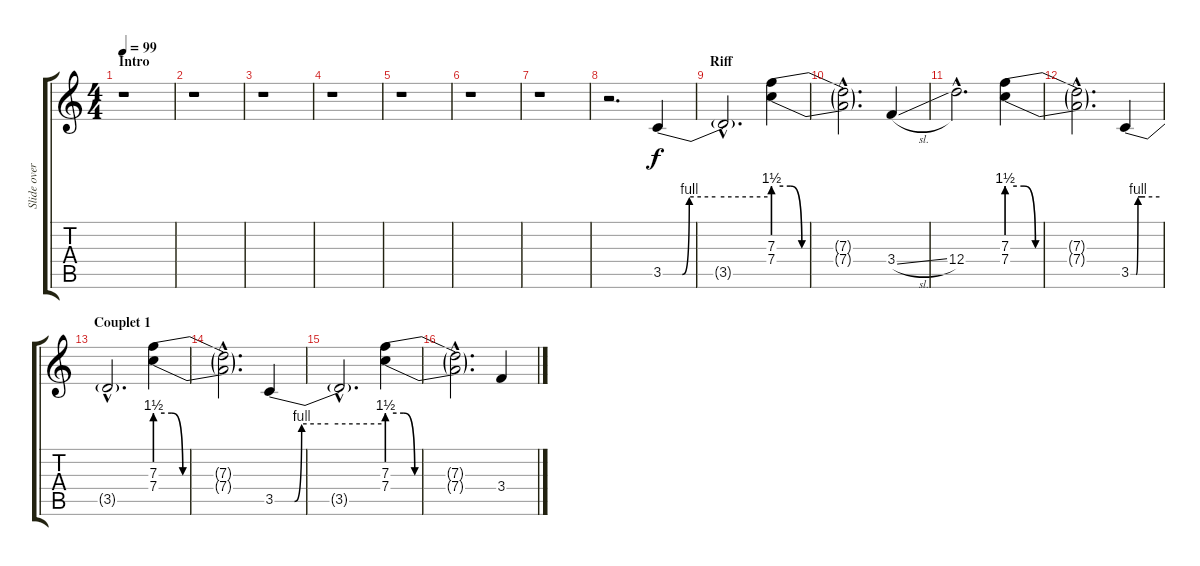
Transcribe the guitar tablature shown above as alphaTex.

\track ("Slide overdubs" "Slide over") {instrument overdrivenguitar}
\staff {score tabs}
\tuning (E4 B3 G3 D3 A2 E2) {hide}
\ts (4 4)
\section ("" "Intro")
\tempo 99
\clef g2
\ks c
r.1{dy f instrument overdrivenguitar} |
r.1 |
r.1 |
r.1 |
r.1 |
r.1 |
r.1 |
r.2{d} 3.5{be (custom 0 0 8 0 11 0 15 4 30 4 60 4)}.4 |
\section ("" "Riff")
3.5{hac t}.2{d} (7.3{be (custom 0 6 9 6 15 0 30 0 45 0 60 0)} 7.4{be (custom 0 6 9 6 15 0 30 0 60 0)}).4 |
(7.3{hac t} 7.4{hac t}).2{d} 3.4{sl}.4 |
12.4{hac}.2{d} (7.3{be (custom 0 6 9 6 15 0 30 0 45 0 60 0)} 7.4{be (custom 0 6 9 6 15 0 30 0 60 0)}).4 |
(7.3{hac t} 7.4{hac t}).2{d} 3.5{be (custom 0 0 8 0 11 0 15 4 30 4 60 4)}.4 |
\section ("" "Couplet 1")
3.5{hac t}.2{d} (7.3{be (custom 0 6 9 6 15 0 30 0 45 0 60 0)} 7.4{be (custom 0 6 9 6 15 0 30 0 60 0)}).4 |
(7.3{hac t} 7.4{hac t}).2{d} 3.5{be (custom 0 0 8 0 11 0 15 4 30 4 60 4)}.4 |
3.5{hac t}.2{d} (7.3{be (custom 0 6 9 6 15 0 30 0 45 0 60 0)} 7.4{be (custom 0 6 9 6 15 0 30 0 60 0)}).4 |
(7.3{hac t} 7.4{hac t}).2{d} 3.4{ss}.4
